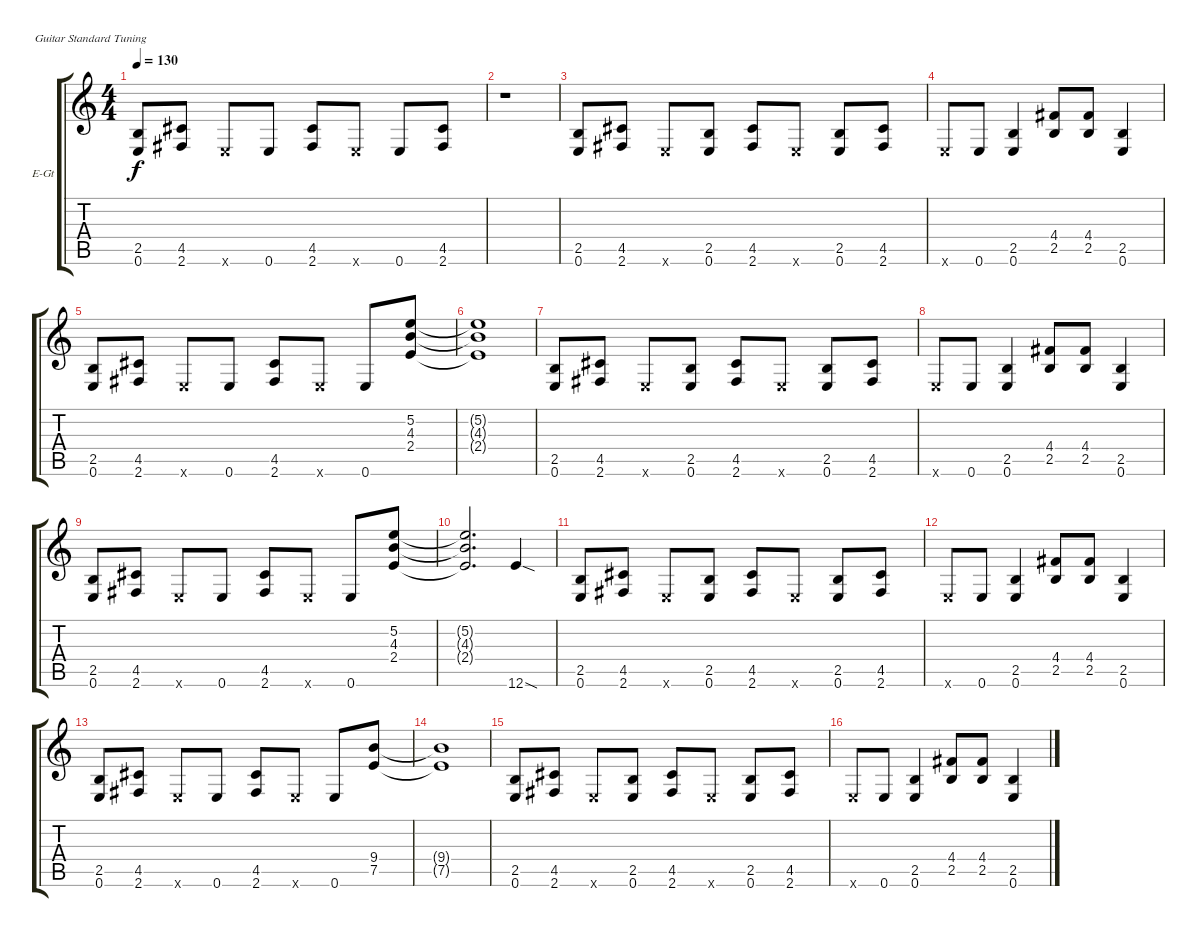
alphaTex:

\defaultSystemsLayout 4
\bracketExtendMode groupsimilarinstruments
\firstSystemTrackNameOrientation horizontal
\otherSystemsTrackNameOrientation horizontal
\track ("Jorg Fischer" "E-Gt") {instrument distortionguitar}
\staff {score tabs}
\tuning (E4 B3 G3 D3 A2 E2)
\ts (4 4)
\tempo 130
\clef g2
\ks c
(2.5 0.6).8{dy f} (4.5 2.6).8 0.6{x}.8 0.6.8 (4.5 2.6).8 0.6{x}.8 0.6.8 (4.5 2.6).8 |
r.1 |
(2.5 0.6).8 (4.5 2.6).8 0.6{x}.8 (2.5 0.6).8 (4.5 2.6).8 0.6{x}.8 (2.5 0.6).8 (4.5 2.6).8 |
0.6{x}.8 0.6.8 (2.5 0.6).4 (4.4 2.5).8 (4.4 2.5).8 (2.5 0.6).4 |
(2.5 0.6).8 (4.5 2.6).8 0.6{x}.8 0.6.8 (4.5 2.6).8 0.6{x}.8 0.6.8 (2.4 4.3 5.2).8 |
(2.4{t} 5.2{t} 4.3{t}).1 |
(2.5 0.6).8 (4.5 2.6).8 0.6{x}.8 (2.5 0.6).8 (4.5 2.6).8 0.6{x}.8 (2.5 0.6).8 (4.5 2.6).8 |
0.6{x}.8 0.6.8 (2.5 0.6).4 (4.4 2.5).8 (4.4 2.5).8 (2.5 0.6).4 |
(2.5 0.6).8 (4.5 2.6).8 0.6{x}.8 0.6.8 (4.5 2.6).8 0.6{x}.8 0.6.8 (2.4 4.3 5.2).8 |
(2.4{t} 5.2{t} 4.3{t}).2{d} 12.6{sod}.4 |
(2.5 0.6).8 (4.5 2.6).8 0.6{x}.8 (2.5 0.6).8 (4.5 2.6).8 0.6{x}.8 (2.5 0.6).8 (4.5 2.6).8 |
0.6{x}.8 0.6.8 (2.5 0.6).4 (4.4 2.5).8 (4.4 2.5).8 (2.5 0.6).4 |
(2.5 0.6).8 (4.5 2.6).8 0.6{x}.8 0.6.8 (4.5 2.6).8 0.6{x}.8 0.6.8 (9.4 7.5).8 |
(9.4{t} 7.5{t}).1 |
(2.5 0.6).8 (4.5 2.6).8 0.6{x}.8 (2.5 0.6).8 (4.5 2.6).8 0.6{x}.8 (2.5 0.6).8 (4.5 2.6).8 |
0.6{x}.8 0.6.8 (2.5 0.6).4 (4.4 2.5).8 (4.4 2.5).8 (2.5 0.6).4
